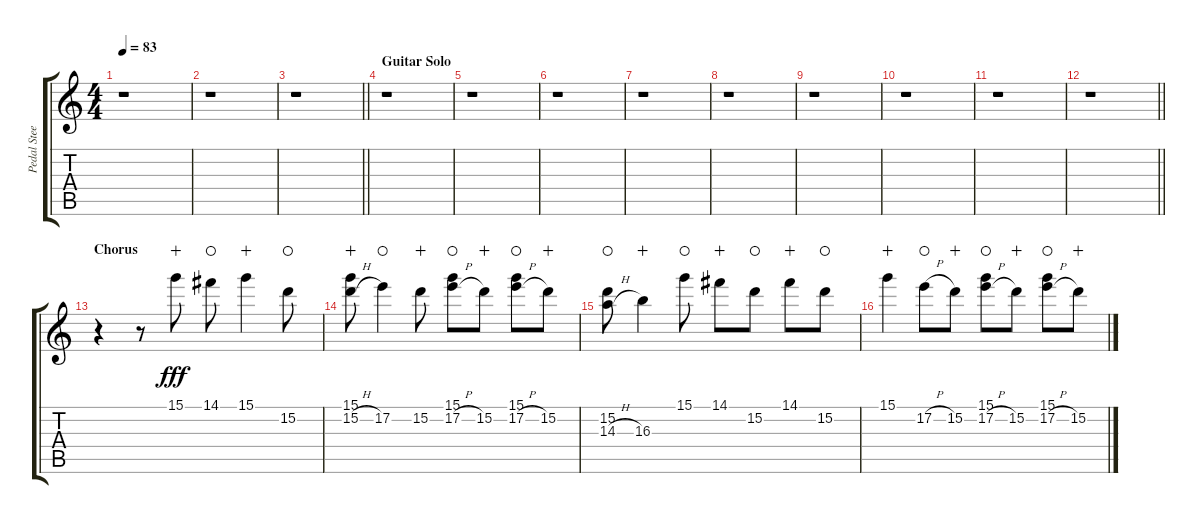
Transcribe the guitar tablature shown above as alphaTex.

\track ("Pedal Steel" "Pedal Stee") {instrument electricguitarclean}
\staff {score tabs}
\tuning (E4 B3 G3 D3 A2 E2) {hide}
\ts (4 4)
\tempo 83
\clef g2
\ks c
r.1{dy fff} |
r.1 |
\barLineRight lightlight
r.1 |
\section ("" "Guitar Solo")
r.1 |
r.1 |
r.1 |
r.1 |
r.1 |
r.1 |
r.1 |
r.1 |
\barLineRight lightlight
r.1 |
\section ("" "Chorus")
r.4 r.8 15.1.8{wahc} 14.1.8{waho} 15.1.4{wahc} 15.2.8{waho} |
(15.1 15.2{h}).8{wahc} 17.2.4{waho} 15.2.8{wahc} (15.1 17.2{h}).8{waho} 15.2.8{wahc} (15.1 17.2{h}).8{waho} 15.2.8{wahc} |
(15.2 14.3{h}).8{waho} 16.3.4{wahc} 15.1.8{waho} 14.1.8{wahc} 15.2.8{waho} 14.1.8{wahc} 15.2.8{waho} |
15.1.4{wahc} 17.2{h}.8{waho} 15.2.8{wahc} (15.1 17.2{h}).8{waho} 15.2.8{wahc} (15.1 17.2{h}).8{waho} 15.2.8{wahc}
